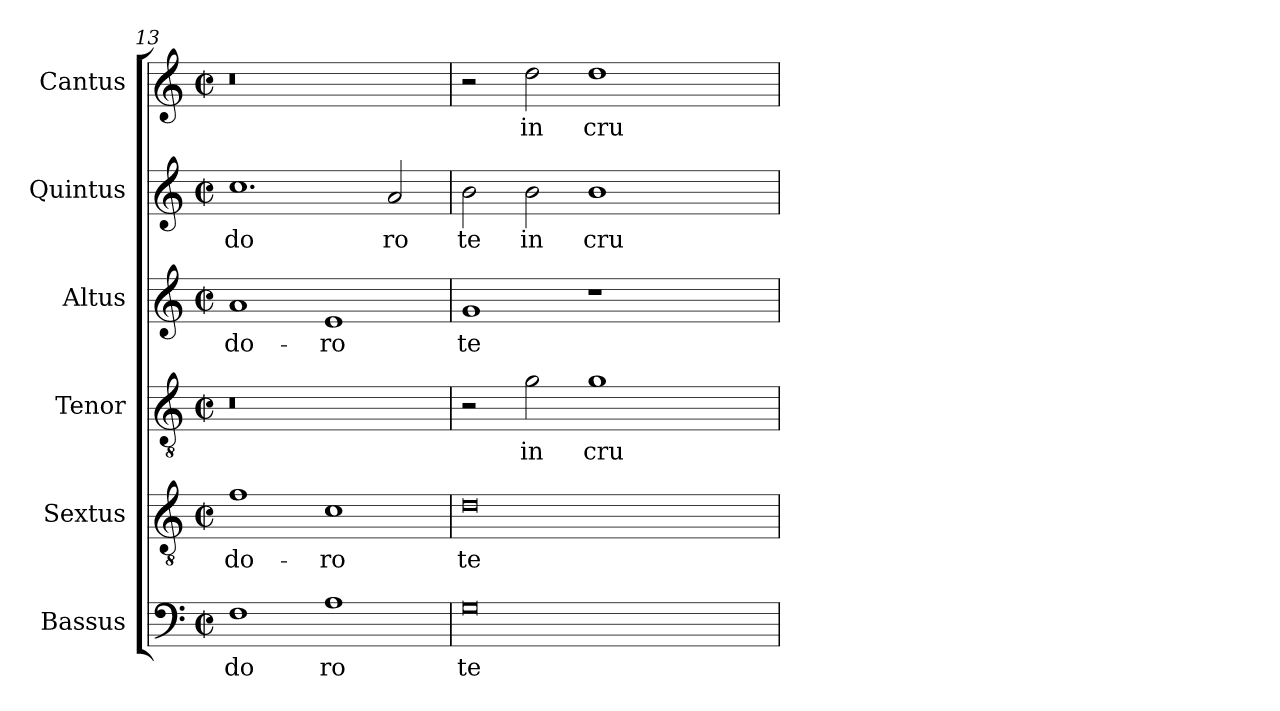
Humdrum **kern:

**kern	**text	**kern	**text	**kern	**text	**kern	**text	**kern	**text	**kern	**text
*part6	*part6	*part5	*part5	*part4	*part4	*part3	*part3	*part2	*part2	*part1	*part1
*staff6	*staff6	*staff5	*staff5	*staff4	*staff4	*staff3	*staff3	*staff2	*staff2	*staff1	*staff1
*I"Bassus	*	*I"Sextus	*	*I"Tenor	*	*I"Altus	*	*I"Quintus	*	*I"Cantus	*
*clefF4	*	*clefGv2	*	*clefGv2	*	*clefG2	*	*clefG2	*	*clefG2	*
*M2/2	*	*M2/2	*	*M2/2	*	*M2/2	*	*M2/2	*	*M2/2	*
*met(c|)	*	*met(c|)	*	*met(c|)	*	*met(c|)	*	*met(c|)	*	*met(c|)	*
=13	=13	=13	=13	=13	=13	=13	=13	=13	=13	=13	=13
!	!LO:LY:b:cj	!	!LO:LY:b:cj	!	!	!	!LO:LY:b:cj	!	!LO:LY:b:cj	!	!
1F	do	1f	-do-	0r	.	1a	-do-	1.cc	do	0r	.
!	!LO:LY:b:cj	!	!LO:LY:b:cj	!	!	!	!LO:LY:b:cj	!	!	!	!
1A	ro	1c	-ro	.	.	1e	-ro	.	.	.	.
!	!	!	!	!	!	!	!	!	!LO:LY:b:cj	!	!
.	.	.	.	.	.	.	.	2a/	ro	.	.
=14	=14	=14	=14	=14	=14	=14	=14	=14	=14	=14	=14
!	!LO:LY:b:cj	!	!LO:LY:b:cj	!	!	!	!LO:LY:b:cj	!	!LO:LY:b:cj	!	!
0G	te	0d	te	2r	.	1g	te	2b\	te	2r	.
!	!	!	!	!	!LO:LY:b:cj	!	!	!	!LO:LY:b:cj	!	!LO:LY:b:cj
.	.	.	.	2g\	in	.	.	2b\	in	2dd\	in
!	!	!	!	!	!LO:LY:b:cj	!LO:N:vis=1	!	!	!LO:LY:b:cj	!	!LO:LY:b:cj
.	.	.	.	1g	cru	0r	.	1b	cru	1dd	cru
1ryy	.	1ryy	.	1ryy	.	.	.	1ryy	.	1ryy	.
=	=	=	=	=	=	=	=	=	=	=	=
*-	*-	*-	*-	*-	*-	*-	*-	*-	*-	*-	*-
